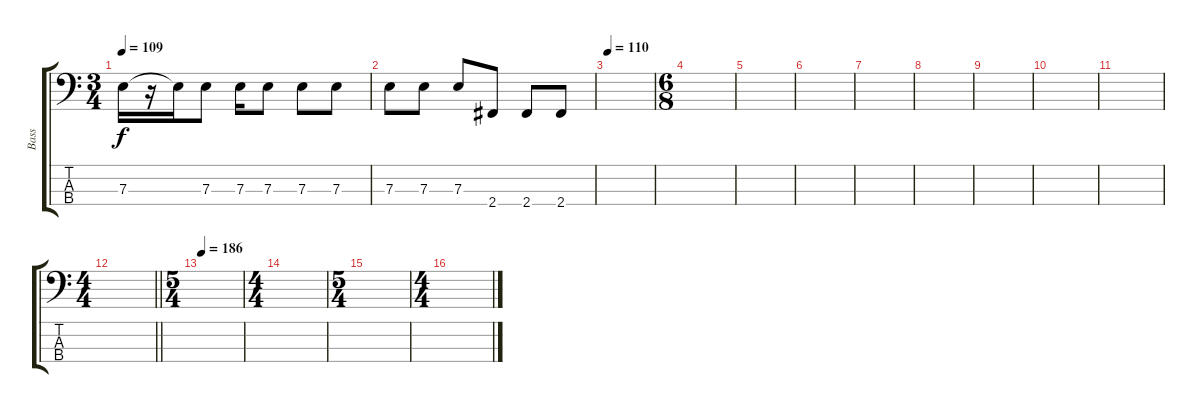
\track ("Bass" "Bass") {instrument electricbassfinger}
\staff {score tabs}
\tuning (G2 D2 A1 E1) {hide}
\ts (3 4)
\tempo 109
\clef f4
\ks c
7.3.16{dy f} r.16 7.3{t}.16 7.3.8 7.3.16 7.3.8 7.3.8 7.3.8 |
7.3.8 7.3.8 7.3.8 2.4.8 2.4.8 2.4.8 |
\tempo 110
|
\ts (6 8)
|
|
|
|
|
|
|
|
\ts (4 4)
\barLineRight lightlight
|
\ts (5 4)
\tempo 186
|
\ts (4 4)
|
\ts (5 4)
|
\ts (4 4)
